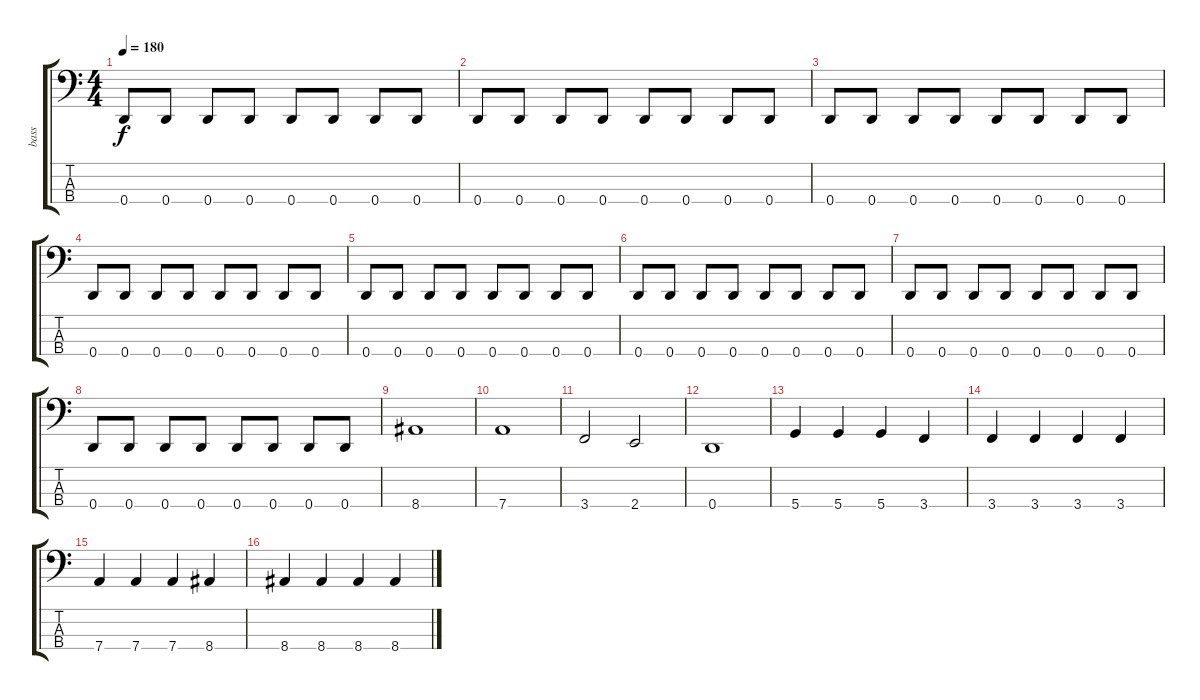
\track ("bass" "bass") {instrument electricbassfinger}
\staff {score tabs}
\tuning (G2 D2 A1 D1) {hide}
\ts (4 4)
\tempo 180
\clef f4
\ks c
0.4.8{dy f} 0.4.8 0.4.8 0.4.8 0.4.8 0.4.8 0.4.8 0.4.8 |
0.4.8 0.4.8 0.4.8 0.4.8 0.4.8 0.4.8 0.4.8 0.4.8 |
0.4.8 0.4.8 0.4.8 0.4.8 0.4.8 0.4.8 0.4.8 0.4.8 |
0.4.8 0.4.8 0.4.8 0.4.8 0.4.8 0.4.8 0.4.8 0.4.8 |
0.4.8 0.4.8 0.4.8 0.4.8 0.4.8 0.4.8 0.4.8 0.4.8 |
0.4.8 0.4.8 0.4.8 0.4.8 0.4.8 0.4.8 0.4.8 0.4.8 |
0.4.8 0.4.8 0.4.8 0.4.8 0.4.8 0.4.8 0.4.8 0.4.8 |
0.4.8 0.4.8 0.4.8 0.4.8 0.4.8 0.4.8 0.4.8 0.4.8 |
8.4.1 |
7.4.1 |
3.4.2 2.4.2 |
0.4.1 |
5.4.4 5.4.4 5.4.4 3.4.4 |
3.4.4 3.4.4 3.4.4 3.4.4 |
7.4.4 7.4.4 7.4.4 8.4.4 |
8.4.4 8.4.4 8.4.4 8.4.4
